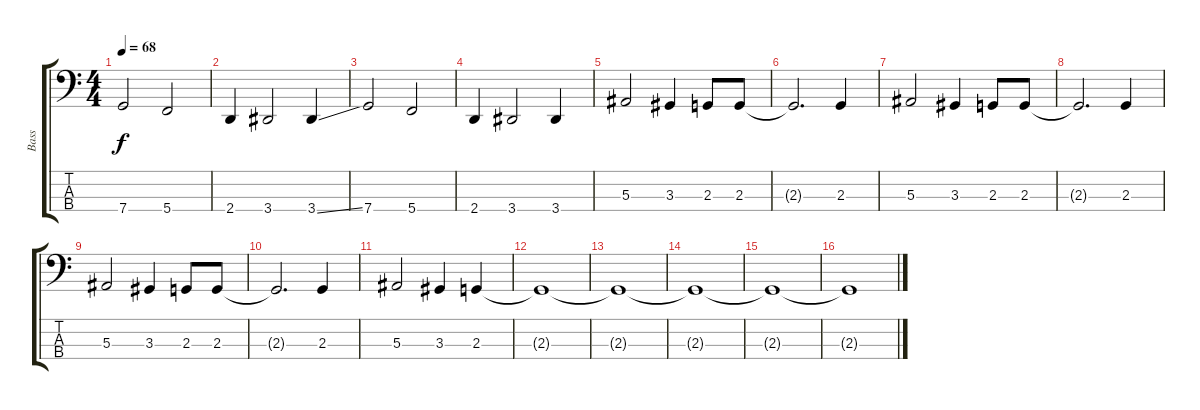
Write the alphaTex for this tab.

\track ("Bass" "Bass") {instrument electricbasspick}
\staff {score tabs}
\tuning (Eb2 Bb1 F1 C1) {hide}
\ts (4 4)
\tempo 68
\clef f4
\ks c
7.4.2{dy f} 5.4.2 |
2.4.4 3.4.2 3.4{ss}.4 |
7.4.2 5.4.2 |
2.4.4 3.4.2 3.4.4 |
5.3.2 3.3.4 2.3.8 2.3.8 |
2.3{t}.2{d} 2.3.4 |
5.3.2 3.3.4 2.3.8 2.3.8 |
2.3{t}.2{d} 2.3.4 |
5.3.2 3.3.4 2.3.8 2.3.8 |
2.3{t}.2{d} 2.3.4 |
5.3.2 3.3.4 2.3.4 |
2.3{t}.1{volume 8} |
2.3{t}.1 |
2.3{t}.1 |
2.3{t}.1 |
2.3{t}.1{volume 4}
